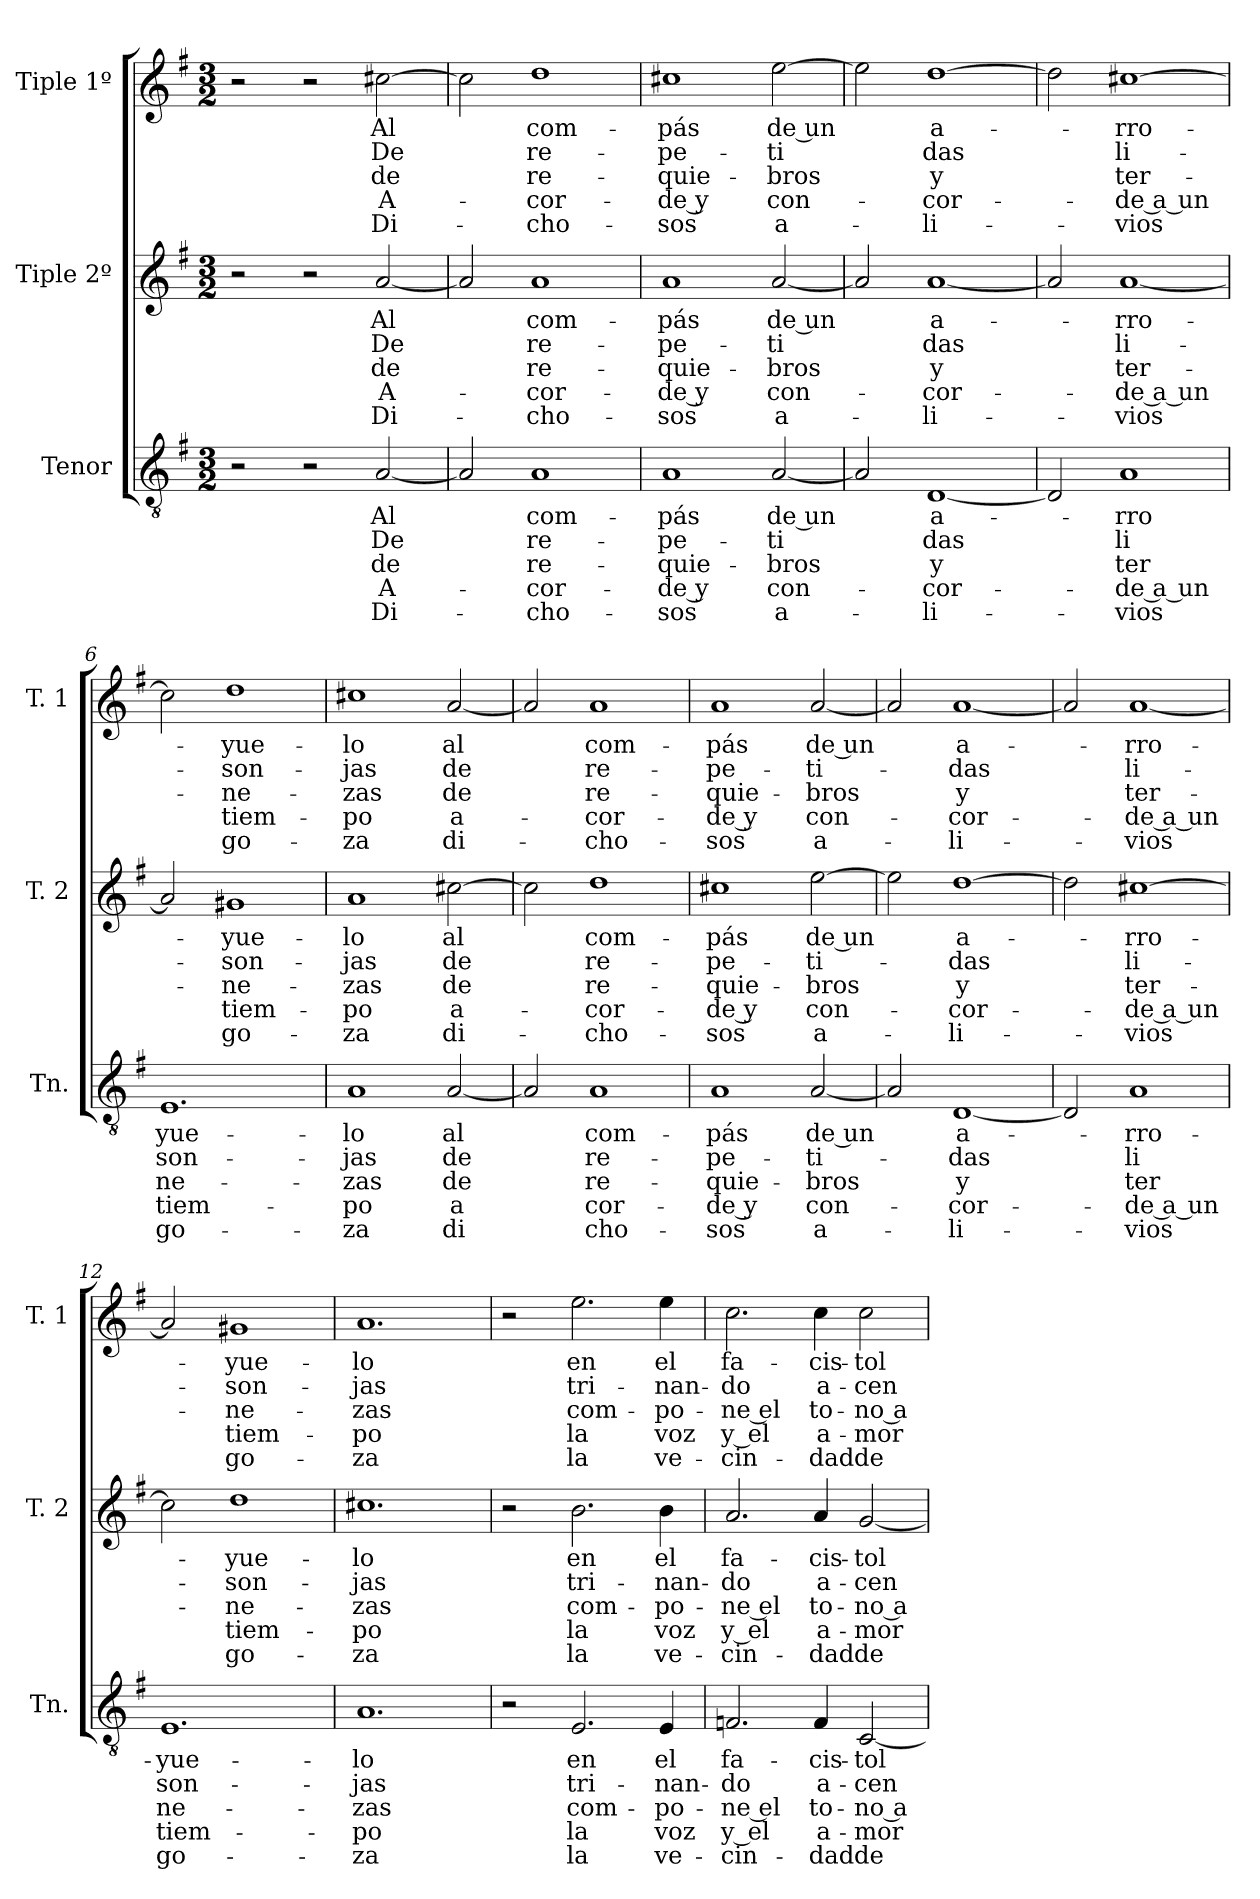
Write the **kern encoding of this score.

**kern	**text	**text	**text	**text	**text	**kern	**text	**text	**text	**text	**text	**kern	**text	**text	**text	**text	**text
*part3	*part3	*part3	*part3	*part3	*part3	*part2	*part2	*part2	*part2	*part2	*part2	*part1	*part1	*part1	*part1	*part1	*part1
*staff3	*staff3	*staff3	*staff3	*staff3	*staff3	*staff2	*staff2	*staff2	*staff2	*staff2	*staff2	*staff1	*staff1	*staff1	*staff1	*staff1	*staff1
*I"Tenor	*	*	*	*	*	*I"Tiple 2º	*	*	*	*	*	*I"Tiple 1º	*	*	*	*	*
*I'Tn.	*	*	*	*	*	*I'T. 2	*	*	*	*	*	*I'T. 1	*	*	*	*	*
*clefGv2	*	*	*	*	*	*clefG2	*	*	*	*	*	*clefG2	*	*	*	*	*
*k[f#]	*	*	*	*	*	*k[f#]	*	*	*	*	*	*k[f#]	*	*	*	*	*
*M3/2	*	*	*	*	*	*M3/2	*	*	*	*	*	*M3/2	*	*	*	*	*
=1	=1	=1	=1	=1	=1	=1	=1	=1	=1	=1	=1	=1	=1	=1	=1	=1	=1
2r	.	.	.	.	.	2r	.	.	.	.	.	2r	.	.	.	.	.
2r	.	.	.	.	.	2r	.	.	.	.	.	2r	.	.	.	.	.
[2A	Al	De	de	A-	Di-	[2a	Al	De	de	A-	Di-	[2cc#X	Al	De	de	A-	Di-
=2	=2	=2	=2	=2	=2	=2	=2	=2	=2	=2	=2	=2	=2	=2	=2	=2	=2
2A]	.	.	.	.	.	2a]	.	.	.	.	.	2cc#]	.	.	.	.	.
1A	com-	re-	re-	-cor-	-cho-	1a	com-	re-	re-	-cor-	-cho-	1dd	com-	re-	re-	-cor-	-cho-
=3	=3	=3	=3	=3	=3	=3	=3	=3	=3	=3	=3	=3	=3	=3	=3	=3	=3
1A	-pás	-pe-	-quie-	-de y	-sos	1a	-pás	-pe-	-quie-	-de y	-sos	1cc#X	-pás	-pe-	-quie-	-de y	-sos
[2A	de un	-ti	-bros	con-	a-	[2a	de un	-ti	-bros	con-	a-	[2ee	de un	-ti	-bros	con-	a-
=4	=4	=4	=4	=4	=4	=4	=4	=4	=4	=4	=4	=4	=4	=4	=4	=4	=4
2A]	.	.	.	.	.	2a]	.	.	.	.	.	2ee]	.	.	.	.	.
[1D	a-	das	y	-cor-	-li-	[1a	a-	das	y	-cor-	-li-	[1dd	a-	das	y	-cor-	-li-
=5	=5	=5	=5	=5	=5	=5	=5	=5	=5	=5	=5	=5	=5	=5	=5	=5	=5
2D]	.	.	.	.	.	2a]	.	.	.	.	.	2dd]	.	.	.	.	.
1A	-rro	li	ter	-de a un	-vios	[1a	-rro-	li-	ter-	-de a un	-vios	[1cc#X	-rro-	li-	ter-	-de a un	-vios
=6	=6	=6	=6	=6	=6	=6	=6	=6	=6	=6	=6	=6	=6	=6	=6	=6	=6
1.E	-yue-	-son-	-ne-	tiem-	go-	2a]	.	.	.	.	.	2cc#]	.	.	.	.	.
.	.	.	.	.	.	1g#X	-yue-	-son-	-ne-	tiem-	go-	1dd	-yue-	-son-	-ne-	tiem-	go-
=7	=7	=7	=7	=7	=7	=7	=7	=7	=7	=7	=7	=7	=7	=7	=7	=7	=7
1A	-lo	-jas	-zas	-po	-za	1a	-lo	-jas	-zas	-po	-za	1cc#X	-lo	-jas	-zas	-po	-za
[2A	al	de	de	a	di	[2cc#X	al	de	de	a-	di-	[2a	al	de	de	a-	di-
=8	=8	=8	=8	=8	=8	=8	=8	=8	=8	=8	=8	=8	=8	=8	=8	=8	=8
2A]	.	.	.	.	.	2cc#]	.	.	.	.	.	2a]	.	.	.	.	.
1A	com-	re-	re-	-cor-	-cho-	1dd	com-	re-	re-	-cor-	-cho-	1a	com-	re-	re-	-cor-	-cho-
=9	=9	=9	=9	=9	=9	=9	=9	=9	=9	=9	=9	=9	=9	=9	=9	=9	=9
1A	-pás	-pe-	-quie-	-de y	-sos	1cc#X	-pás	-pe-	-quie-	-de y	-sos	1a	-pás	-pe-	-quie-	-de y	-sos
[2A	de un	-ti-	-bros	con-	a-	[2ee	de un	-ti-	-bros	con-	a-	[2a	de un	-ti-	-bros	con-	a-
=10	=10	=10	=10	=10	=10	=10	=10	=10	=10	=10	=10	=10	=10	=10	=10	=10	=10
2A]	.	.	.	.	.	2ee]	.	.	.	.	.	2a]	.	.	.	.	.
[1D	a-	-das	y	-cor-	-li-	[1dd	a-	-das	y	-cor-	-li-	[1a	a-	-das	y	-cor-	-li-
=11	=11	=11	=11	=11	=11	=11	=11	=11	=11	=11	=11	=11	=11	=11	=11	=11	=11
2D]	.	.	.	.	.	2dd]	.	.	.	.	.	2a]	.	.	.	.	.
1A	-rro-	li	ter	-de a un	-vios	[1cc#X	-rro-	li-	ter-	-de a un	-vios	[1a	-rro-	li-	ter-	-de a un	-vios
=12	=12	=12	=12	=12	=12	=12	=12	=12	=12	=12	=12	=12	=12	=12	=12	=12	=12
1.E	-yue-	-son-	-ne-	tiem-	go-	2cc#]	.	.	.	.	.	2a]	.	.	.	.	.
.	.	.	.	.	.	1dd	-yue-	-son-	-ne-	tiem-	go-	1g#X	-yue-	-son-	-ne-	tiem-	go-
=13	=13	=13	=13	=13	=13	=13	=13	=13	=13	=13	=13	=13	=13	=13	=13	=13	=13
1.A	-lo	-jas	-zas	-po	-za	1.cc#X	-lo	-jas	-zas	-po	-za	1.a	-lo	-jas	-zas	-po	-za
=14	=14	=14	=14	=14	=14	=14	=14	=14	=14	=14	=14	=14	=14	=14	=14	=14	=14
2r	.	.	.	.	.	2r	.	.	.	.	.	2r	.	.	.	.	.
2.E	en	tri-	com-	la	la	2.b	en	tri-	com-	la	la	2.ee	en	tri-	com-	la	la
4E	el	-nan-	-po-	voz	ve-	4b	el	-nan-	-po-	voz	ve-	4ee	el	-nan-	-po-	voz	ve-
=15	=15	=15	=15	=15	=15	=15	=15	=15	=15	=15	=15	=15	=15	=15	=15	=15	=15
2.Fn	fa-	-do	-ne el	y el	-cin-	2.a	fa-	-do	-ne el	y el	-cin-	2.cc	fa-	-do	-ne el	y el	-cin-
4F	-cis-	a-	to-	a-	-dad	4a	-cis-	a-	to-	a-	-dad	4cc	-cis-	a-	to-	a-	-dad
[2C	-tol	-cen	-no a	-mor	de	[2g	-tol	-cen-	no a-	-mor	de	2cc	-tol	-cen-	no a-	-mor	de
=	=	=	=	=	=	=	=	=	=	=	=	=	=	=	=	=	=
*-	*-	*-	*-	*-	*-	*-	*-	*-	*-	*-	*-	*-	*-	*-	*-	*-	*-
